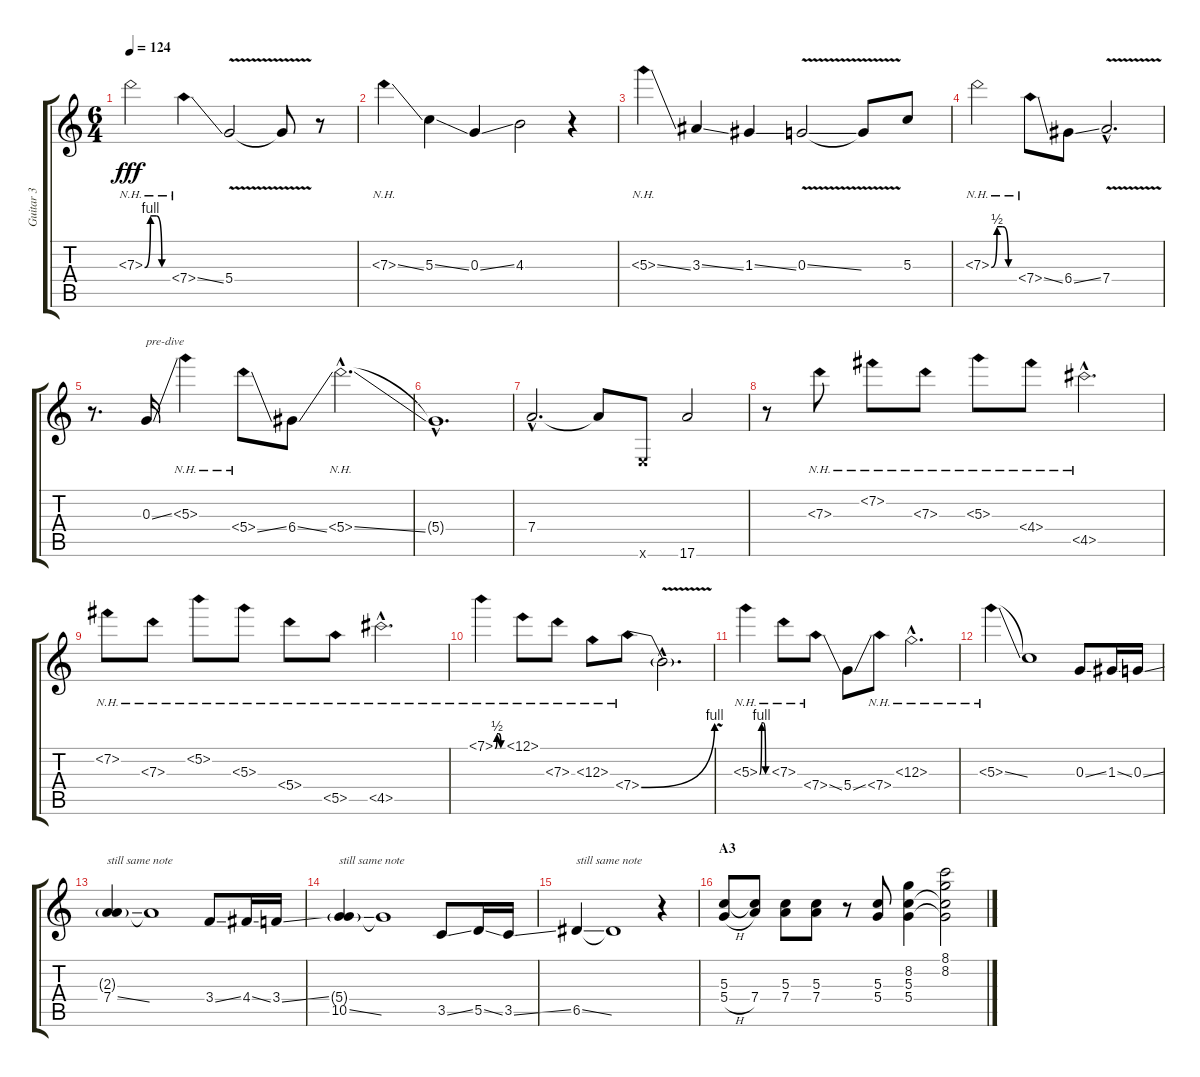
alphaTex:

\track ("Guitar 3" "Guitar 3") {instrument distortionguitar}
\staff {score tabs}
\tuning (E4 B3 G3 D3 A2 E2) {hide}
\ts (6 4)
\tempo 124
\clef g2
\ks c
7.3{be (custom 0 0 15 4 30 4 45 0 60 0) nh}.2{dy fff} 7.4{nh ss}.4 5.4{v}.2 5.4{t}.8 r.8 |
7.3{nh ss}.4 5.3{ss}.4 0.3{ss}.4 4.3.2 r.4 |
5.3{nh ss}.4 3.3{ss}.4 1.3{ss}.4 0.3{v ss}.2 0.3{t}.8 5.3.8 |
7.3{be (custom 0 0 15 2 30 2 45 0 60 0) nh}.2 7.4{nh ss}.8 6.4{ss}.8 7.4{v hac}.2{d} |
r.8{d} 0.3{ss}.16{txt "pre-dive"} 5.3{nh}.4 5.4{nh ss}.8 6.4{ss}.8 5.4{nh ss hac}.2{d} |
5.4{hac t}.1{d} |
7.4{hac}.2{d} 7.4{t}.8 0.6{x}.8 17.6.2 |
r.8 7.3{nh}.8 7.2{nh}.8 7.3{nh}.8 5.3{nh}.8 4.4{nh}.8 4.5{nh hac}.2{d} |
7.2{nh}.8 7.3{nh}.8 5.2{nh}.8 5.3{nh}.8 5.4{nh}.8 5.5{nh}.8 4.5{nh hac}.2{d} |
7.1{be (custom 0 0 15 2 30 2 45 0 60 0) nh}.4 12.1{nh}.8 7.3{nh}.8 12.3{nh}.8 7.4{be (bend 0 0 60 4) nh}.8 7.4{v hac t}.2{d} |
5.3{be (custom 0 0 15 4 30 4 45 0 60 0) nh}.4 7.3{nh}.8 7.4{nh ss}.8 5.4{ss}.8 7.4{nh}.8 12.3{nh hac}.2{d} |
5.3{nh ss}.4 5.3{t}.1 0.3{ss}.8 1.3{ss}.16 0.3{ss}.16 |
(2.3{g} 7.4{ss}).4{txt "still same note"} 7.4{t}.1 3.4{ss}.8 4.4{ss}.16 3.4{ss}.16 |
(5.4{g} 10.5{ss}).4{txt "still same note"} 10.5{t}.1 3.5{ss}.8 5.5{ss}.16 3.5{ss}.16 |
6.5{ss}.4{txt "still same note"} 6.5{t}.1 r.4 |
\section ("" "A3")
(5.3 5.4{h}).8 (5.3{t} 7.4).8 (5.3 7.4).8 (5.3 7.4).8 r.8 (5.3 5.4).8 (8.2 5.3 5.4).4 (8.1 8.2 5.3{t} 5.4{t}).2
